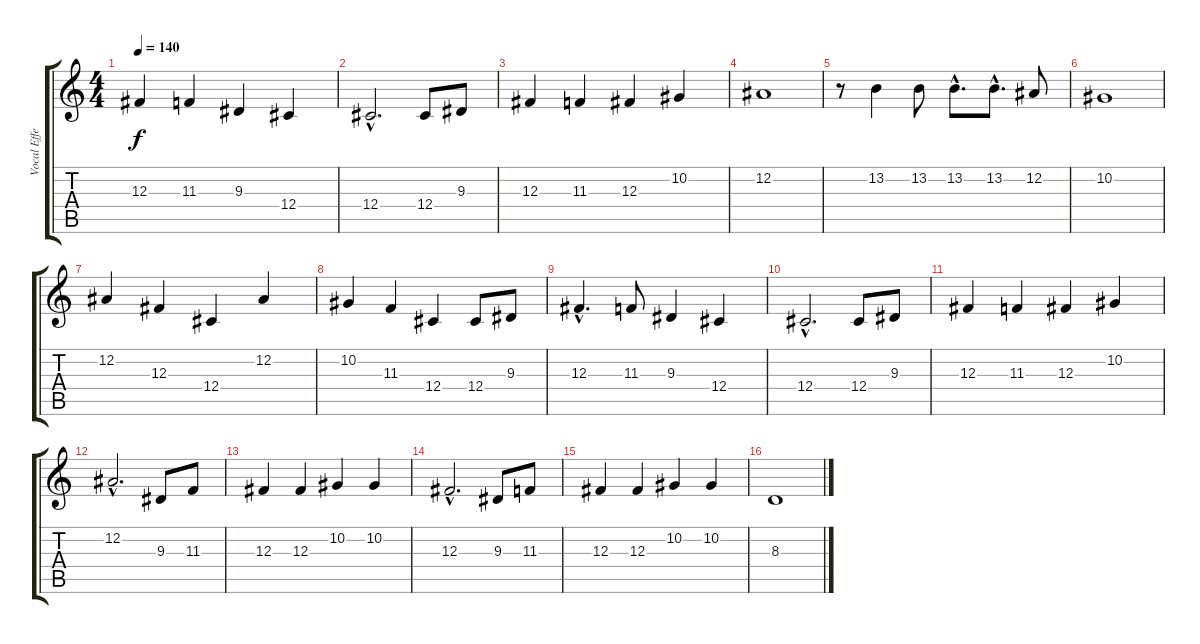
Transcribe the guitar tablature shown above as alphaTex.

\track ("Vocal Effect" "Vocal Effe") {instrument choiraahs}
\staff {score tabs}
\tuning (Eb4 Bb3 Gb3 Db3 Ab2 Eb2) {hide}
\ts (4 4)
\tempo 140
\clef g2
\ks c
12.3.4{dy f} 11.3.4 9.3.4 12.4.4 |
12.4{hac}.2{d} 12.4.8 9.3.8 |
12.3.4 11.3.4 12.3.4 10.2.4 |
12.2.1 |
r.8 13.2.4 13.2.8 13.2{hac}.8{d} 13.2{hac}.8{d} 12.2.8 |
10.2.1 |
12.2.4 12.3.4 12.4.4 12.2.4 |
10.2.4 11.3.4 12.4.4 12.4.8 9.3.8 |
12.3{hac}.4{d} 11.3.8 9.3.4 12.4.4 |
12.4{hac}.2{d} 12.4.8 9.3.8 |
12.3.4 11.3.4 12.3.4 10.2.4 |
12.2{hac}.2{d} 9.3.8 11.3.8 |
12.3.4 12.3.4 10.2.4 10.2.4 |
12.3{hac}.2{d} 9.3.8 11.3.8 |
12.3.4 12.3.4 10.2.4 10.2.4 |
8.3.1
